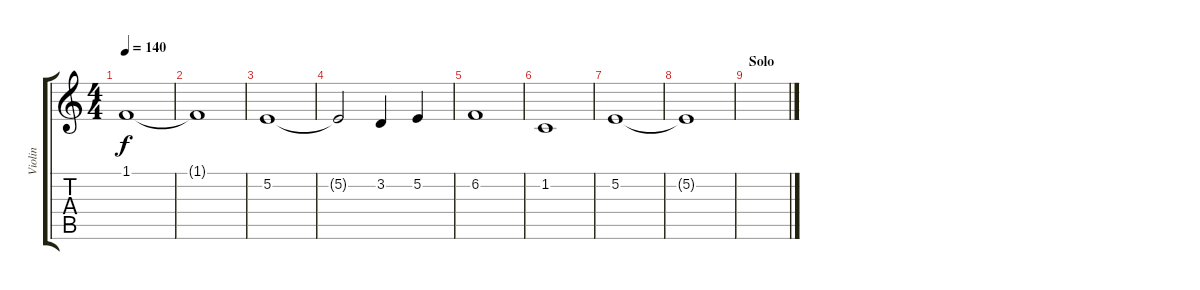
\track ("Violin" "Violin") {instrument viola}
\staff {score tabs}
\tuning (E4 B3 G3 D3 A2 E2) {hide}
\ts (4 4)
\tempo 140
\clef g2
\ks c
1.1.1{dy f} |
1.1{t}.1 |
5.2.1 |
5.2{t}.2 3.2.4 5.2.4 |
6.2.1 |
1.2.1 |
5.2.1{volume 3} |
5.2{t}.1 |
\section ("" "Solo")
